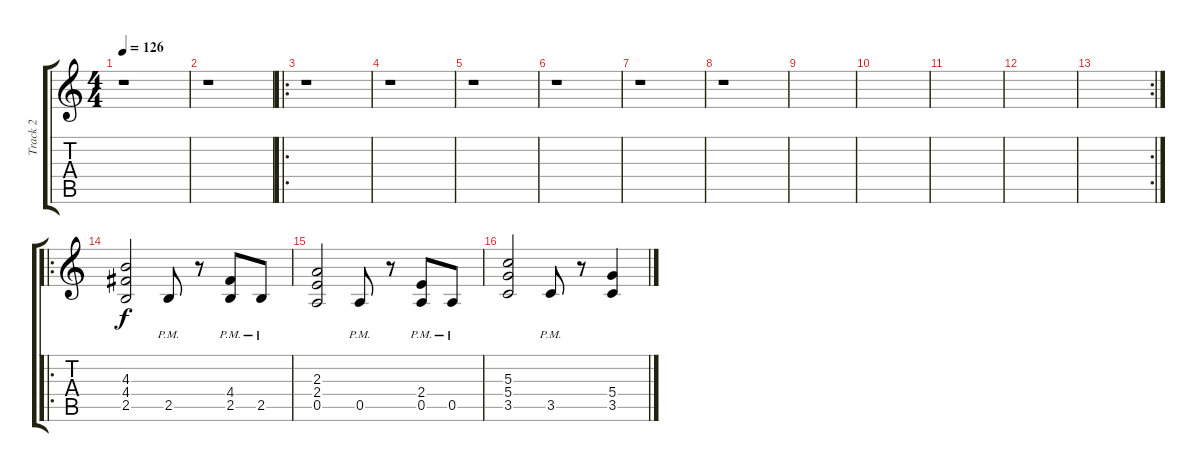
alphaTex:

\track ("Track 2" "Track 2") {instrument distortionguitar}
\staff {score tabs}
\tuning (E4 B3 G3 D3 A2 E2) {hide}
\ts (4 4)
\tempo 126
\clef g2
\ks c
r.1{dy f instrument distortionguitar} |
r.1 |
\ro
r.1 |
r.1 |
r.1 |
r.1 |
r.1 |
r.1 |
|
|
|
|
\rc 2
|
\ro
(4.3 4.4 2.5).2 2.5{pm}.8 r.8 (4.4{pm} 2.5{pm}).8 2.5{pm}.8 |
(2.3 2.4 0.5).2 0.5{pm}.8 r.8 (2.4{pm} 0.5{pm}).8 0.5{pm}.8 |
(5.3 5.4 3.5).2 3.5{pm}.8 r.8 (5.4 3.5).4
